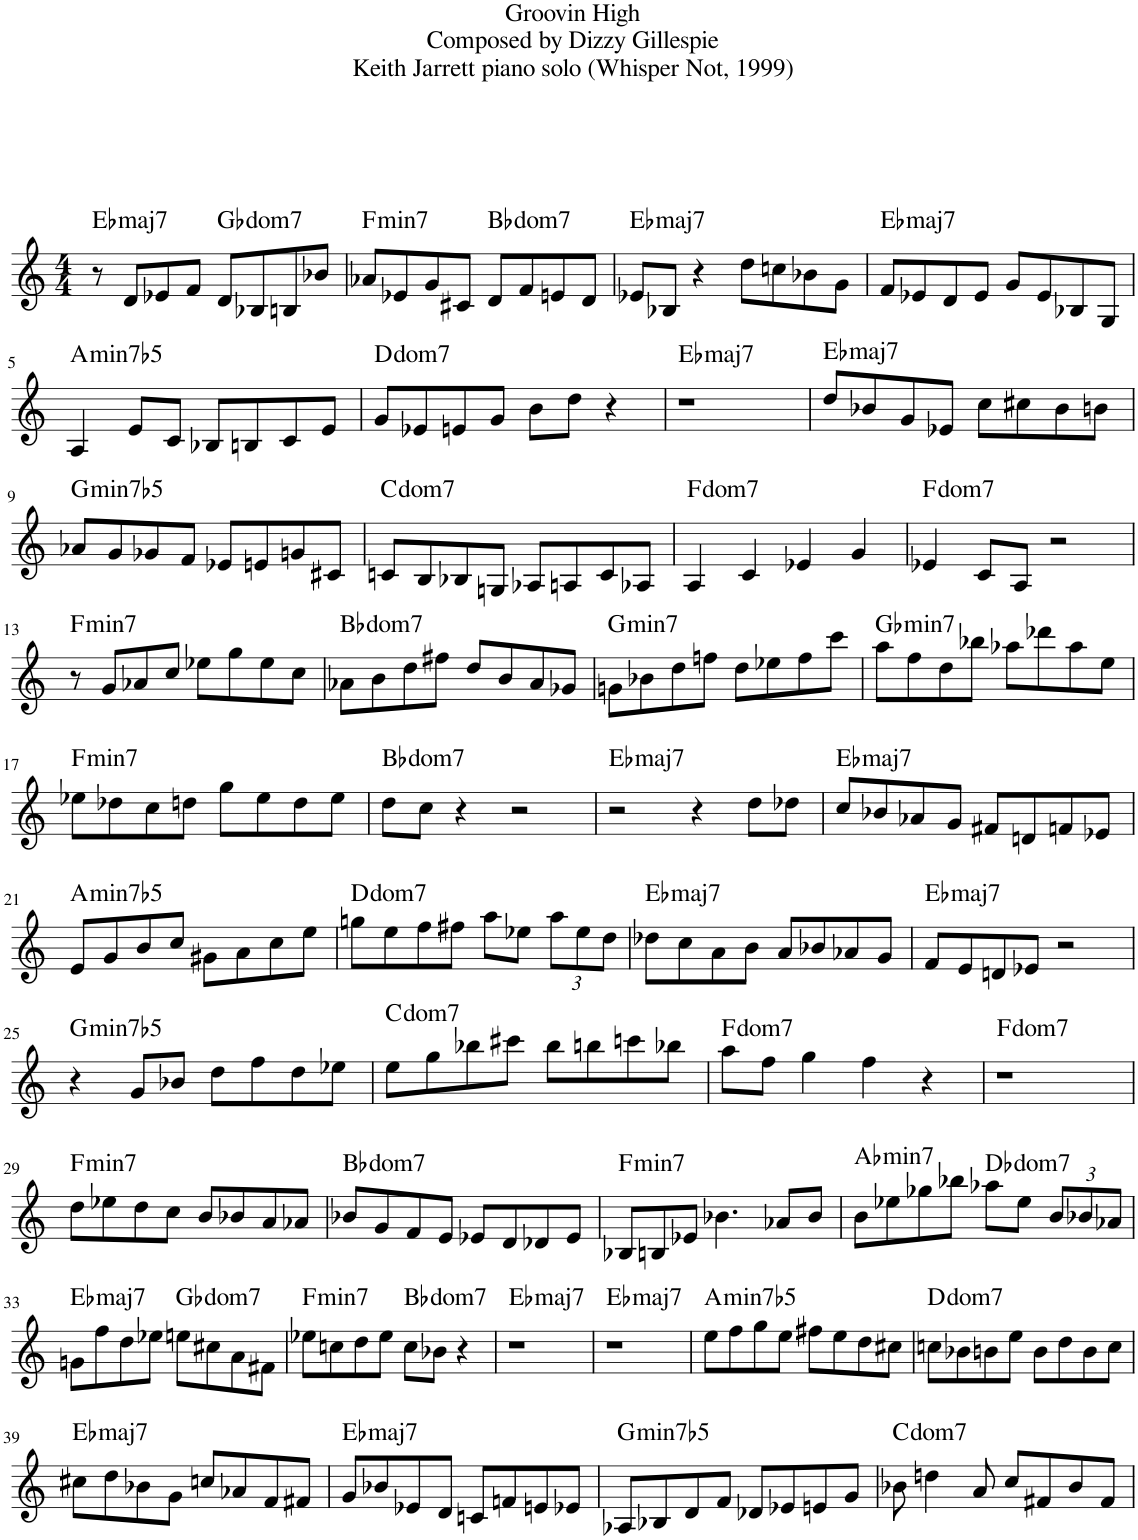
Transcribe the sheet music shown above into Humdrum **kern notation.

**kern	**harte
*part1	*part1
*staff1	*
*I"Piano	*
*I'Pno.	*
*clefG2	*
*k[]	*
*M4/4	*
=1	=1
!	!LO:H:kt=maj7
8r	Eb:maj7
8d/L	.
8e-X/	.
8f/J	.
!	!LO:H:kt=dom
8d/L	.
8B-X/	.
8Bn/	.
8b-X/J	.
=2	=2
!	!LO:H:kt=min7
8a-X/L	F:min7
8e-X/	.
8g/	.
8c#X/J	.
!	!LO:H:kt=dom
8d/L	.
8f/	.
8en/	.
8d/J	.
=3	=3
!	!LO:H:kt=maj7
8e-X/L	Eb:maj7
8B-X/J	.
4r	.
8dd\L	.
8ccn\	.
8b-X\	.
8g\J	.
=4	=4
!	!LO:H:kt=maj7
8f/L	Eb:maj7
8e-X/	.
8d/	.
8e-/J	.
8g/L	.
8e-/	.
8B-X/	.
8G/J	.
!!LO:LB:g=z
=5	=5
!	!LO:H:kt=min7b5
4A/	A:hdim7
8e/L	.
8c/J	.
8B-X/L	.
8Bn/	.
8c/	.
8e/J	.
=6	=6
!	!LO:H:kt=dom
8g/L	.
8e-X/	.
8en/	.
8g/J	.
8b\L	.
8dd\J	.
4r	.
=7	=7
!	!LO:H:kt=maj7
1r	Eb:maj7
=8	=8
!	!LO:H:kt=maj7
8dd/L	Eb:maj7
8b-X/	.
8g/	.
8e-X/J	.
8cc\L	.
8cc#X\	.
8b-\	.
8bn\J	.
!!LO:LB:g=z
=9	=9
!	!LO:H:kt=min7b5
8a-X/L	G:hdim7
8g/	.
8g-X/	.
8f/J	.
8e-X/L	.
8en/	.
8gn/	.
8c#X/J	.
=10	=10
!	!LO:H:kt=dom
8cn/L	.
8B/	.
8B-X/	.
8Gn/J	.
8A-X/L	.
8An/	.
8c/	.
8A-X/J	.
=11	=11
!	!LO:H:kt=dom
4A/	.
4c/	.
4e-X/	.
4g/	.
=12	=12
!	!LO:H:kt=dom
4e-X/	.
8c/L	.
8A/J	.
2r	.
!!LO:LB:g=z
=13	=13
!	!LO:H:kt=min7
8r	F:min7
8g/L	.
8a-X/	.
8cc/J	.
8ee-X\L	.
8gg\	.
8ee-\	.
8cc\J	.
=14	=14
!	!LO:H:kt=dom
8a-X\L	.
8b\	.
8dd\	.
8ff#X\J	.
8dd/L	.
8b/	.
8a-/	.
8g-X/J	.
=15	=15
!	!LO:H:kt=min7
8gn\L	G:min7
8b-X\	.
8dd\	.
8ffn\J	.
8dd\L	.
8ee-X\	.
8ff\	.
8ccc\J	.
=16	=16
!	!LO:H:kt=min7
8aa\L	Gb:min7
8ff\	.
8dd\	.
8bb-X\J	.
8aa-X\L	.
8ddd-X\	.
8aa-\	.
8ee\J	.
!!LO:LB:g=z
=17	=17
!	!LO:H:kt=min7
8ee-X\L	F:min7
8dd-X\	.
8cc\	.
8ddn\J	.
8gg\L	.
8ee-\	.
8dd\	.
8ee-\J	.
=18	=18
!	!LO:H:kt=dom
8dd\L	.
8cc\J	.
4r	.
2r	.
=19	=19
!	!LO:H:kt=maj7
2r	Eb:maj7
4r	.
8dd\L	.
8dd-X\J	.
=20	=20
!	!LO:H:kt=maj7
8cc/L	Eb:maj7
8b-X/	.
8a-X/	.
8g/J	.
8f#X/L	.
8dn/	.
8fn/	.
8e-X/J	.
!!LO:LB:g=z
=21	=21
!	!LO:H:kt=min7b5
8e/L	A:hdim7
8g/	.
8b/	.
8cc/J	.
8g#X\L	.
8a\	.
8cc\	.
8ee\J	.
=22	=22
!	!LO:H:kt=dom
8ggn\L	.
8ee\	.
8ff\	.
8ff#X\J	.
8aa\L	.
8ee-X\J	.
*Xbrackettup	*
12aa\L	.
12ee-\	.
12dd\J	.
=23	=23
!	!LO:H:kt=maj7
8dd-X\L	Eb:maj7
8cc\	.
8a\	.
8b\J	.
8a/L	.
8b-X/	.
8a-X/	.
8g/J	.
=24	=24
!	!LO:H:kt=maj7
8f/L	Eb:maj7
8e/	.
8dn/	.
8e-X/J	.
2r	.
!!LO:LB:g=z
=25	=25
!	!LO:H:kt=min7b5
4r	G:hdim7
8g/L	.
8b-X/J	.
8dd\L	.
8ff\	.
8dd\	.
8ee-X\J	.
=26	=26
!	!LO:H:kt=dom
8ee\L	.
8gg\	.
8bb-X\	.
8ccc#X\J	.
8bb-\L	.
8bbn\	.
8cccn\	.
8bb-X\J	.
=27	=27
!	!LO:H:kt=dom
8aa\L	.
8ff\J	.
4gg\	.
4ff\	.
4r	.
=28	=28
!	!LO:H:kt=dom
1r	.
!!LO:LB:g=z
=29	=29
!	!LO:H:kt=min7
8dd\L	F:min7
8ee-X\	.
8dd\	.
8cc\J	.
8b/L	.
8b-X/	.
8a/	.
8a-X/J	.
=30	=30
!	!LO:H:kt=dom
8b-X/L	.
8g/	.
8f/	.
8e/J	.
8e-X/L	.
8d/	.
8d-X/	.
8e-/J	.
=31	=31
!	!LO:H:kt=min7
8B-X/L	F:min7
8Bn/	.
8e-X/J	.
4.b-X\	.
8a-X/L	.
8b-/J	.
=32	=32
!	!LO:H:kt=min7
8b\L	Ab:min7
8ee-X\	.
8gg-X\	.
8bb-X\J	.
!	!LO:H:kt=dom
8aa-X\L	.
8ee-\J	.
12b/L	.
12b-X/	.
12a-X/J	.
!!LO:LB:g=z
=33	=33
!	!LO:H:kt=maj7
8gn\L	Eb:maj7
8ff\	.
8dd\	.
8ee-X\J	.
!	!LO:H:kt=dom
8een\L	.
8cc#X\	.
8a\	.
8f#X\J	.
=34	=34
!	!LO:H:kt=min7
8ee-X\L	F:min7
8ccn\	.
8dd\	.
8ee-\J	.
!	!LO:H:kt=dom
8cc\L	.
8b-X\J	.
4r	.
=35	=35
!	!LO:H:kt=maj7
1r	Eb:maj7
=36	=36
!	!LO:H:kt=maj7
1r	Eb:maj7
=37	=37
!	!LO:H:kt=min7b5
8ee\L	A:hdim7
8ff\	.
8gg\	.
8ee\J	.
8ff#X\L	.
8ee\	.
8dd\	.
8cc#X\J	.
=38	=38
!	!LO:H:kt=dom
8ccn\L	.
8b-X\	.
8bn\	.
8ee\J	.
8b\L	.
8dd\	.
8b\	.
8cc\J	.
!!LO:LB:g=z
=39	=39
!	!LO:H:kt=maj7
8cc#X\L	Eb:maj7
8dd\	.
8b-X\	.
8g\J	.
8ccn/L	.
8a-X/	.
8f/	.
8f#X/J	.
=40	=40
!	!LO:H:kt=maj7
8g/L	Eb:maj7
8b-X/	.
8e-X/	.
8d/J	.
8cn/L	.
8fn/	.
8en/	.
8e-X/J	.
=41	=41
!	!LO:H:kt=min7b5
8A-X/L	G:hdim7
8B-X/	.
8d/	.
8f/J	.
8d-X/L	.
8e-X/	.
8en/	.
8g/J	.
=42	=42
!	!LO:H:kt=dom
8b-X\	.
4ddn\	.
8a/	.
8cc/L	.
8f#X/	.
8b-/	.
8f#/J	.
=	=
*-	*-
